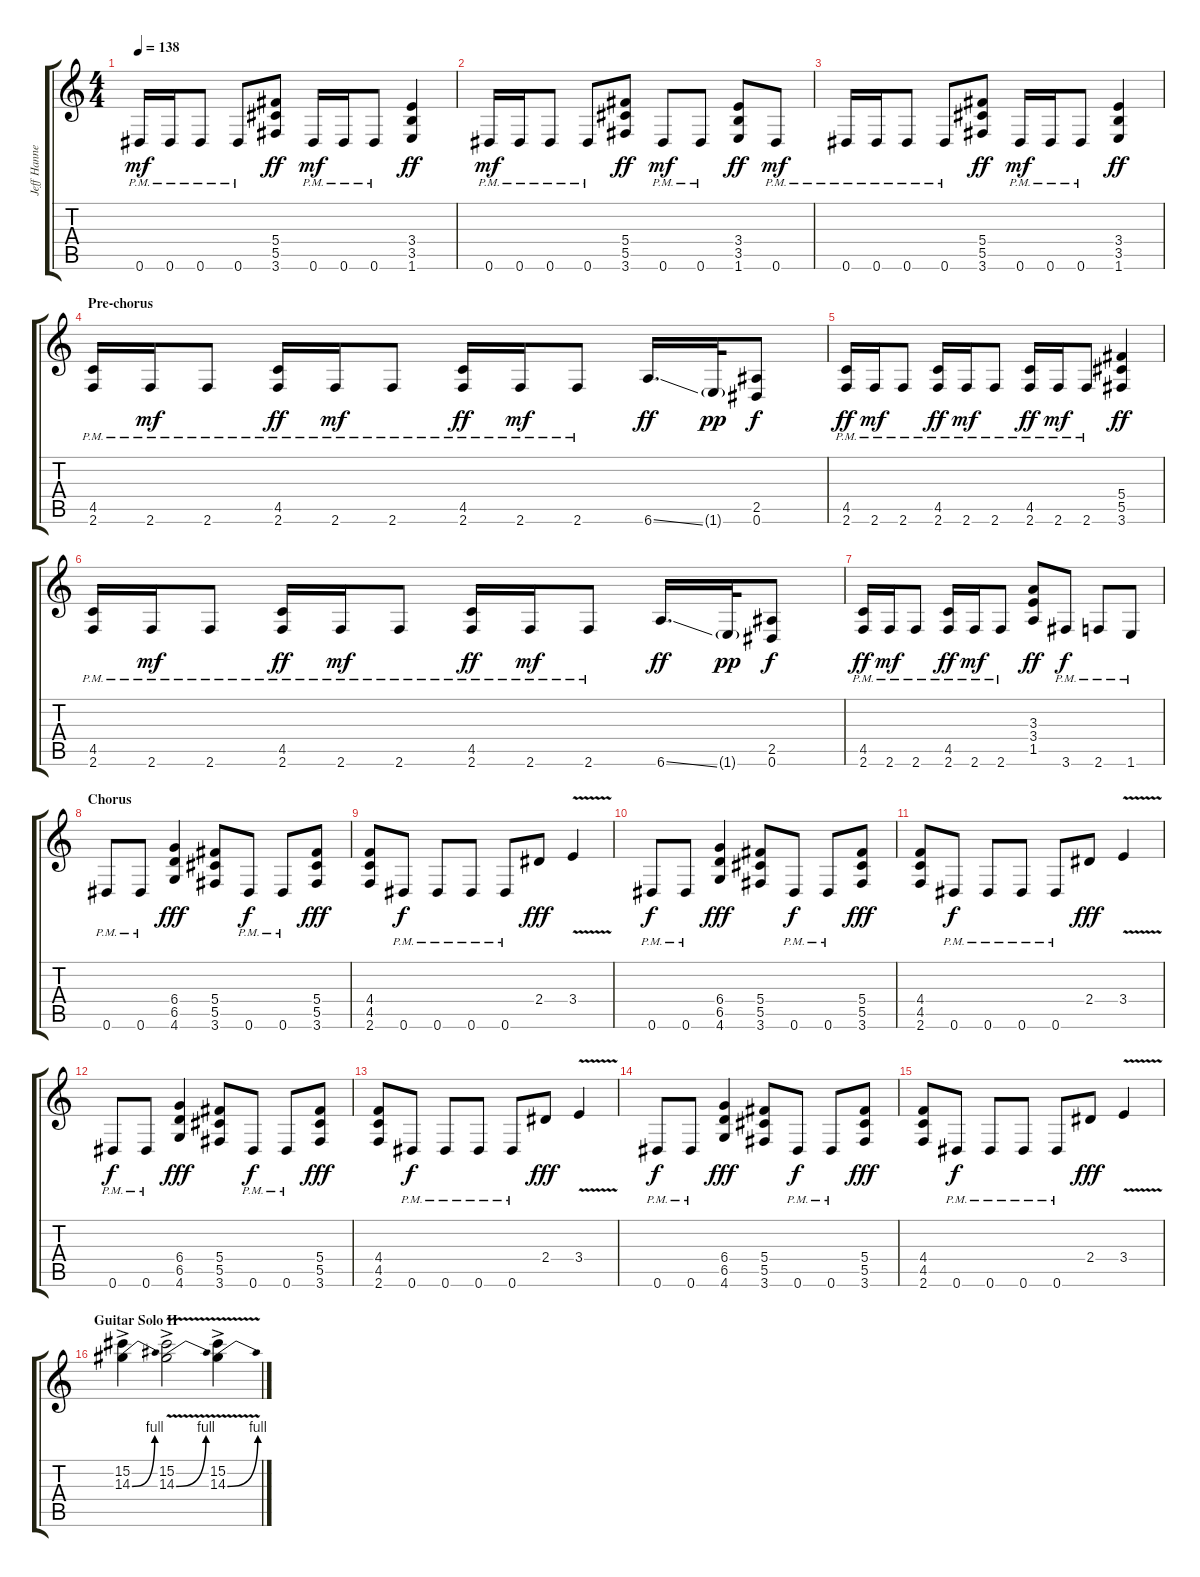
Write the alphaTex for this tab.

\track ("Jeff Hanneman" "Jeff Hanne") {instrument distortionguitar}
\staff {score tabs}
\tuning (Eb4 Bb3 Gb3 Db3 Ab2 Eb2) {hide}
\ts (4 4)
\tempo 138
\clef g2
\ks c
0.6{pm}.16{dy mf} 0.6{pm}.16 0.6{pm}.8 0.6{pm}.8 (5.4 5.5 3.6).8{dy ff} 0.6{pm}.16{dy mf} 0.6{pm}.16 0.6{pm}.8 (3.4 3.5 1.6).4{dy ff} |
0.6{pm}.16{dy mf} 0.6{pm}.16 0.6{pm}.8 0.6{pm}.8 (5.4 5.5 3.6).8{dy ff} 0.6{pm}.8{dy mf} 0.6{pm}.8 (3.4 3.5 1.6).8{dy ff} 0.6{pm}.8{dy mf} |
0.6{pm}.16 0.6{pm}.16 0.6{pm}.8 0.6{pm}.8 (5.4 5.5 3.6).8{dy ff} 0.6{pm}.16{dy mf} 0.6{pm}.16 0.6{pm}.8 (3.4 3.5 1.6).4{dy ff} |
\section ("" "Pre-chorus")
(4.5{pm} 2.6{pm}).16 2.6{pm}.16{dy mf} 2.6{pm}.8 (4.5{pm} 2.6{pm}).16{dy ff} 2.6{pm}.16{dy mf} 2.6{pm}.8 (4.5{pm} 2.6{pm}).16{dy ff} 2.6{pm}.16{dy mf} 2.6{pm}.8 6.6{ss}.16{d dy ff} 1.6{g}.32{dy pp} (2.5 0.6).8{dy f} |
(4.5{pm} 2.6{pm}).16{dy ff} 2.6{pm}.16{dy mf} 2.6{pm}.8 (4.5{pm} 2.6{pm}).16{dy ff} 2.6{pm}.16{dy mf} 2.6{pm}.8 (4.5{pm} 2.6{pm}).16{dy ff} 2.6{pm}.16{dy mf} 2.6{pm}.8 (5.4 5.5 3.6).4{dy ff} |
(4.5{pm} 2.6{pm}).16 2.6{pm}.16{dy mf} 2.6{pm}.8 (4.5{pm} 2.6{pm}).16{dy ff} 2.6{pm}.16{dy mf} 2.6{pm}.8 (4.5{pm} 2.6{pm}).16{dy ff} 2.6{pm}.16{dy mf} 2.6{pm}.8 6.6{ss}.16{d dy ff} 1.6{g}.32{dy pp} (2.5 0.6).8{dy f} |
(4.5{pm} 2.6{pm}).16{dy ff} 2.6{pm}.16{dy mf} 2.6{pm}.8 (4.5{pm} 2.6{pm}).16{dy ff} 2.6{pm}.16{dy mf} 2.6{pm}.8 (3.3 3.4 1.5).8{dy ff} 3.6{pm}.8{dy f} 2.6{pm}.8 1.6{pm}.8 |
\section ("" "Chorus")
0.6{pm}.8 0.6{pm}.8 (6.4 6.5 4.6).4{dy fff} (5.4 5.5 3.6).8 0.6{pm}.8{dy f} 0.6{pm}.8 (5.4 5.5 3.6).8{dy fff} |
(4.4 4.5 2.6).8 0.6{pm}.8{dy f} 0.6{pm}.8 0.6{pm}.8 0.6{pm}.8 2.4.8{dy fff} 3.4{v}.4 |
0.6{pm}.8{dy f} 0.6{pm}.8 (6.4 6.5 4.6).4{dy fff} (5.4 5.5 3.6).8 0.6{pm}.8{dy f} 0.6{pm}.8 (5.4 5.5 3.6).8{dy fff} |
(4.4 4.5 2.6).8 0.6{pm}.8{dy f} 0.6{pm}.8 0.6{pm}.8 0.6{pm}.8 2.4.8{dy fff} 3.4{v}.4 |
0.6{pm}.8{dy f} 0.6{pm}.8 (6.4 6.5 4.6).4{dy fff} (5.4 5.5 3.6).8 0.6{pm}.8{dy f} 0.6{pm}.8 (5.4 5.5 3.6).8{dy fff} |
(4.4 4.5 2.6).8 0.6{pm}.8{dy f} 0.6{pm}.8 0.6{pm}.8 0.6{pm}.8 2.4.8{dy fff} 3.4{v}.4 |
0.6{pm}.8{dy f} 0.6{pm}.8 (6.4 6.5 4.6).4{dy fff} (5.4 5.5 3.6).8 0.6{pm}.8{dy f} 0.6{pm}.8 (5.4 5.5 3.6).8{dy fff} |
(4.4 4.5 2.6).8 0.6{pm}.8{dy f} 0.6{pm}.8 0.6{pm}.8 0.6{pm}.8 2.4.8{dy fff} 3.4{v}.4 |
\section ("" "Guitar Solo II")
(15.2{ac} 14.3{be (bend 0 0 60 4) ac}).4 (15.2{ac} 14.3{be (bend 0 0 60 4) v ac}).2 (15.2{ac} 14.3{be (bend 0 0 60 4) v ac}).4
